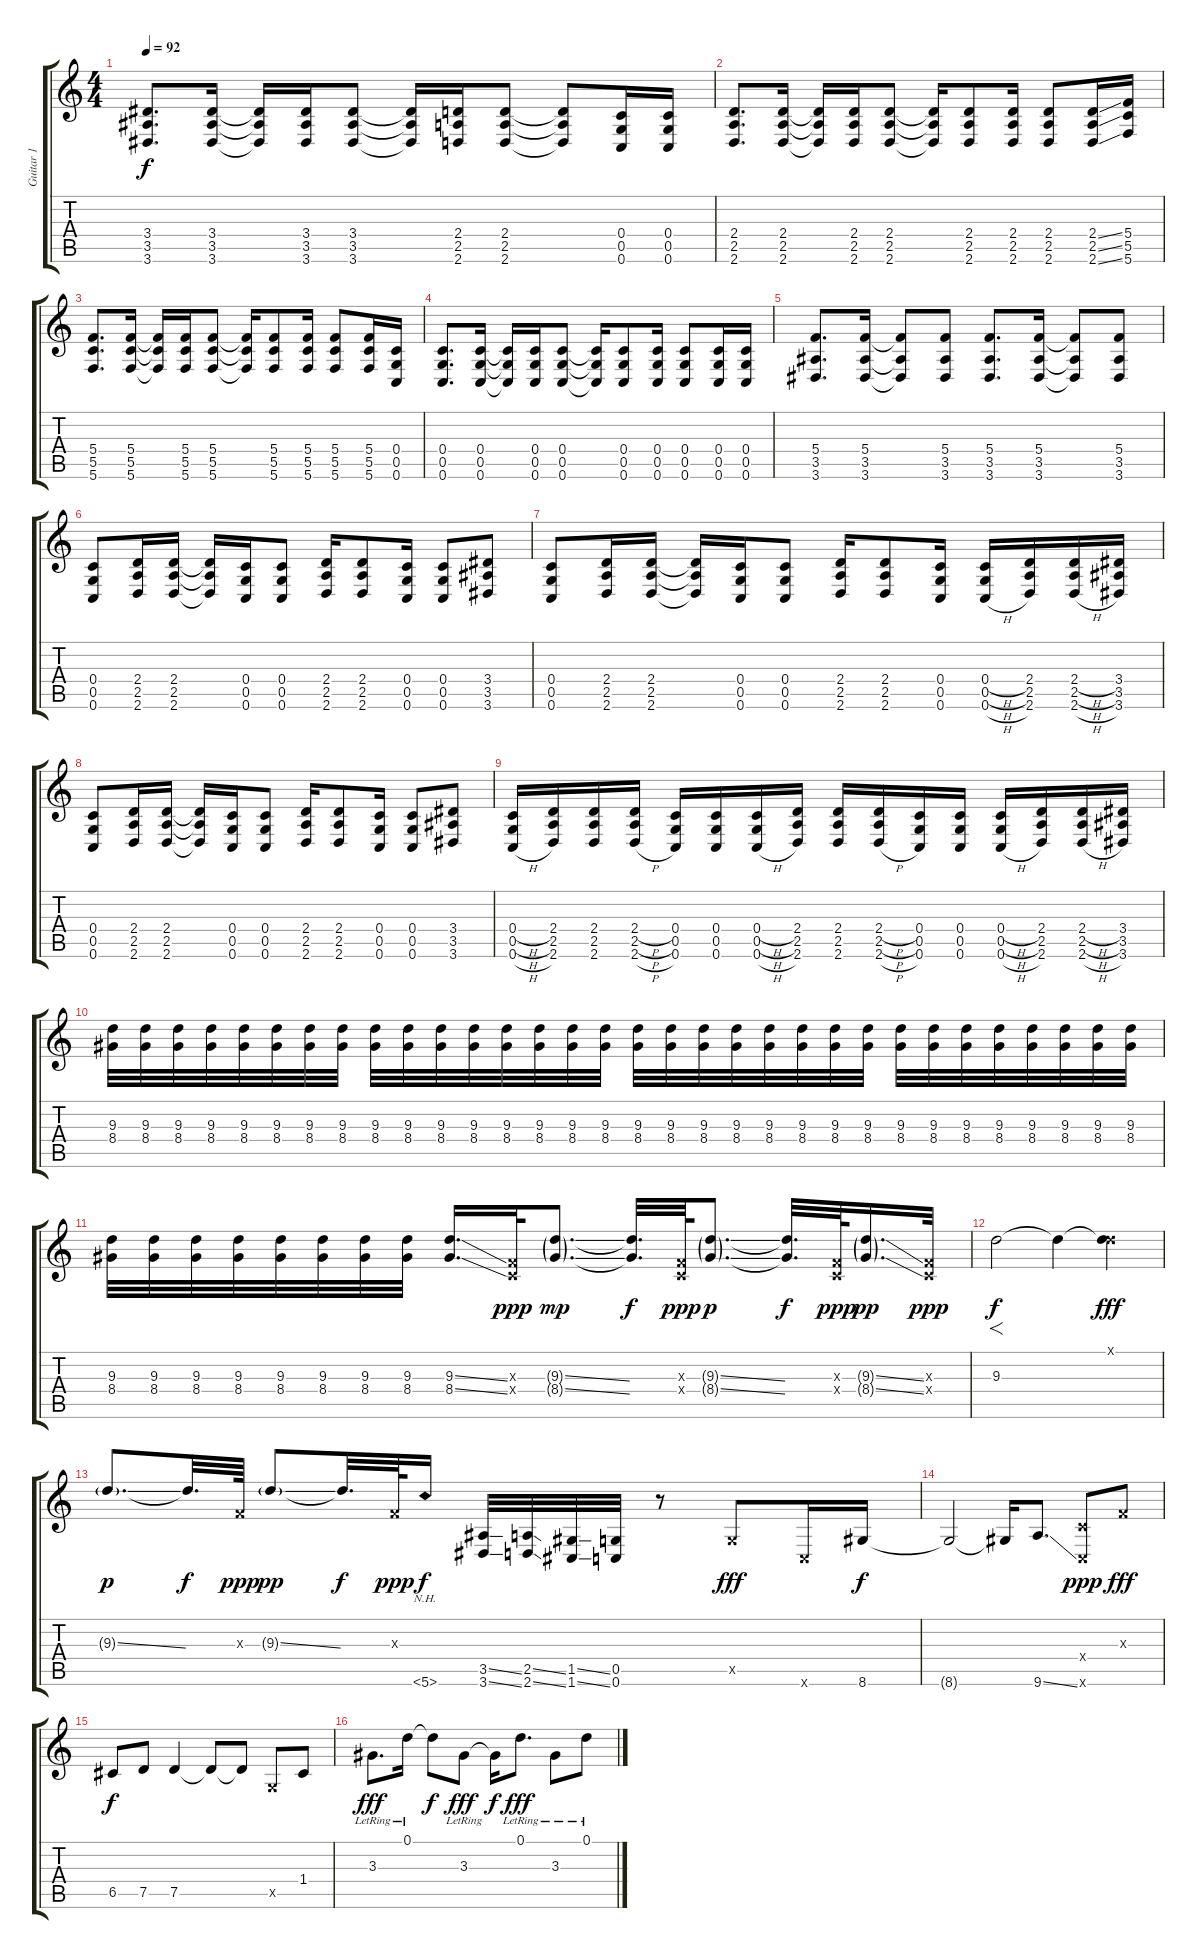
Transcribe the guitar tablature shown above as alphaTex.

\track ("Guitar 1" "Guitar 1") {instrument distortionguitar}
\staff {score tabs}
\tuning (D4 A3 F3 C3 G2 C2) {hide}
\ts (4 4)
\tempo 92
\clef g2
\ks c
(3.4 3.5 3.6).8{d dy f} (3.4 3.5 3.6).16 (3.4{t} 3.5{t} 3.6{t}).16 (3.4 3.5 3.6).16 (3.4 3.5 3.6).8 (3.4{t} 3.5{t} 3.6{t}).16 (2.4 2.5 2.6).16 (2.4 2.5 2.6).8 (2.4{t} 2.5{t} 2.6{t}).8 (0.4 0.5 0.6).16 (0.4 0.5 0.6).16 |
(2.4 2.5 2.6).8{d} (2.4 2.5 2.6).16 (2.4{t} 2.5{t} 2.6{t}).16 (2.4 2.5 2.6).16 (2.4 2.5 2.6).8 (2.4{t} 2.5{t} 2.6{t}).16 (2.4 2.5 2.6).8 (2.4 2.5 2.6).16 (2.4 2.5 2.6).8 (2.4{ss} 2.5{ss} 2.6{ss}).16 (5.4 5.5 5.6).16 |
(5.4 5.5 5.6).8{d} (5.4 5.5 5.6).16 (5.4{t} 5.5{t} 5.6{t}).16 (5.4 5.5 5.6).16 (5.4 5.5 5.6).8 (5.4{t} 5.5{t} 5.6{t}).16 (5.4 5.5 5.6).8 (5.4 5.5 5.6).16 (5.4 5.5 5.6).8 (5.4 5.5 5.6).16 (0.4 0.5 0.6).16 |
(0.4 0.5 0.6).8{d} (0.4 0.5 0.6).16 (0.4{t} 0.5{t} 0.6{t}).16 (0.4 0.5 0.6).16 (0.4 0.5 0.6).8 (0.4{t} 0.5{t} 0.6{t}).16 (0.4 0.5 0.6).8 (0.4 0.5 0.6).16 (0.4 0.5 0.6).8 (0.4 0.5 0.6).16 (0.4 0.5 0.6).16 |
(5.4 3.5 3.6).8{d} (5.4 3.5 3.6).16 (5.4{t} 3.5{t} 3.6{t}).8 (5.4 3.5 3.6).8 (5.4 3.5 3.6).8{d} (5.4 3.5 3.6).16 (5.4{t} 3.5{t} 3.6{t}).8 (5.4 3.5 3.6).8 |
(0.4 0.5 0.6).8 (2.4 2.5 2.6).16 (2.4 2.5 2.6).16 (2.4{t} 2.5{t} 2.6{t}).16 (0.4 0.5 0.6).16 (0.4 0.5 0.6).8 (2.4 2.5 2.6).16 (2.4 2.5 2.6).8 (0.4 0.5 0.6).16 (0.4 0.5 0.6).8 (3.4 3.5 3.6).8 |
(0.4 0.5 0.6).8 (2.4 2.5 2.6).16 (2.4 2.5 2.6).16 (2.4{t} 2.5{t} 2.6{t}).16 (0.4 0.5 0.6).16 (0.4 0.5 0.6).8 (2.4 2.5 2.6).16 (2.4 2.5 2.6).8 (0.4 0.5 0.6).16 (0.4{h} 0.5{h} 0.6{h}).16 (2.4 2.5 2.6).16 (2.4{h} 2.5{h} 2.6{h}).16 (3.4 3.5 3.6).16 |
(0.4 0.5 0.6).8 (2.4 2.5 2.6).16 (2.4 2.5 2.6).16 (2.4{t} 2.5{t} 2.6{t}).16 (0.4 0.5 0.6).16 (0.4 0.5 0.6).8 (2.4 2.5 2.6).16 (2.4 2.5 2.6).8 (0.4 0.5 0.6).16 (0.4 0.5 0.6).8 (3.4 3.5 3.6).8 |
(0.4{h} 0.5{h} 0.6{h}).16 (2.4 2.5 2.6).16 (2.4 2.5 2.6).16 (2.4{h} 2.5{h} 2.6{h}).16 (0.4 0.5 0.6).16 (0.4 0.5 0.6).16 (0.4{h} 0.5{h} 0.6{h}).16 (2.4 2.5 2.6).16 (2.4 2.5 2.6).16 (2.4{h} 2.5{h} 2.6{h}).16 (0.4 0.5 0.6).16 (0.4 0.5 0.6).16 (0.4{h} 0.5{h} 0.6{h}).16 (2.4 2.5 2.6).16 (2.4{h} 2.5{h} 2.6{h}).16 (3.4 3.5 3.6).16 |
(9.3 8.4).32 (9.3 8.4).32 (9.3 8.4).32 (9.3 8.4).32 (9.3 8.4).32 (9.3 8.4).32 (9.3 8.4).32 (9.3 8.4).32 (9.3 8.4).32 (9.3 8.4).32 (9.3 8.4).32 (9.3 8.4).32 (9.3 8.4).32 (9.3 8.4).32 (9.3 8.4).32 (9.3 8.4).32 (9.3 8.4).32 (9.3 8.4).32 (9.3 8.4).32 (9.3 8.4).32 (9.3 8.4).32 (9.3 8.4).32 (9.3 8.4).32 (9.3 8.4).32 (9.3 8.4).32 (9.3 8.4).32 (9.3 8.4).32 (9.3 8.4).32 (9.3 8.4).32 (9.3 8.4).32 (9.3 8.4).32 (9.3 8.4).32 |
(9.3 8.4).32 (9.3 8.4).32 (9.3 8.4).32 (9.3 8.4).32 (9.3 8.4).32 (9.3 8.4).32 (9.3 8.4).32 (9.3 8.4).32 (9.3{ss} 8.4{ss}).16{d} (0.3{x} 0.4{x}).32{dy ppp} (9.3{ss g} 8.4{ss g}).8{d dy mp} (9.3{t} 8.4{t}).32{d dy f} (0.3{x} 0.4{x}).64{dy ppp} (9.3{ss g} 8.4{ss g}).8{d dy p} (9.3{t} 8.4{t}).32{d dy f} (0.3{x} 0.4{x}).64{dy ppp} (9.3{ss g} 8.4{ss g}).16{d dy pp} (0.3{x} 0.4{x}).32{dy ppp} |
9.3.2{f dy f} 9.3{t}.4 (0.1{x} 9.3{t}).4{dy fff instrument guitarfretnoise} |
9.3{ss g}.8{d dy p instrument distortionguitar} 9.3{t}.32{d dy f} 0.3{x}.64{dy ppp} 9.3{ss g}.8{dy pp} 9.3{t}.32{d dy f} 0.3{x}.64{dy ppp} 5.6{nh}.16{dy f} (3.5{ss} 3.6{ss}).32{instrument guitarfretnoise} (2.5{ss} 2.6{ss}).32 (1.5{ss} 1.6{ss}).32 (0.5 0.6).32 r.8 0.5{x}.8{dy fff} 0.6{x}.16 8.6.16{dy f instrument distortionguitar} |
8.6{t}.2 8.6{t}.16 9.6{ss}.8{d} (0.4{x} 0.6{x}).8{dy ppp instrument guitarfretnoise} 0.3{x}.8{dy fff} |
6.5.8{dy f instrument distortionguitar} 7.5.8 7.5.4 7.5{t}.8 7.5{t}.8 0.5{x}.8{instrument guitarfretnoise} 1.4.8 |
3.3{lr}.8{d dy fff instrument distortionguitar} 0.1{lr}.16 0.1{t}.8{dy f} 3.3{lr}.8{dy fff} 3.3{t}.16{dy f} 0.1{lr}.8{d dy fff} 3.3{lr}.8 0.1{lr}.8
